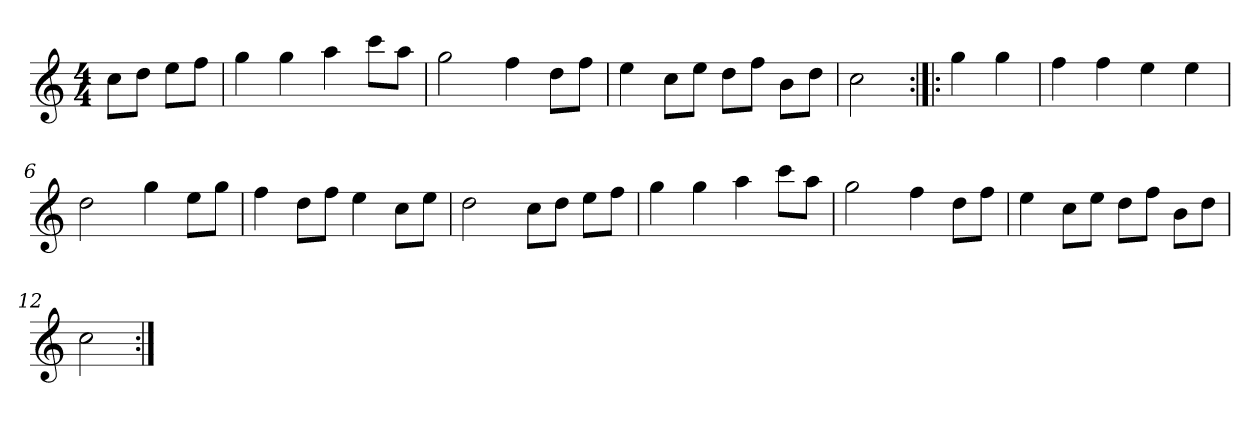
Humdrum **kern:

**kern
*part1
*staff1
*clefG2
*k[]
*C:
*M4/4
*MM120
=
8cc\L
8dd\J
8ee\L
8ff\J
=1
4gg
4gg
4aa
8ccc\L
8aa\J
=2
2gg
4ff
8dd\L
8ff\J
=3
4ee
8cc\L
8ee\J
8dd\L
8ff\J
8b\L
8dd\J
=4
2cc
=:|!|:
4gg
4gg
=5
4ff
4ff
4ee
4ee
=6
2dd
4gg
8ee\L
8gg\J
=7
4ff
8dd\L
8ff\J
4ee
8cc\L
8ee\J
=8
2dd
8cc\L
8dd\J
8ee\L
8ff\J
=9
4gg
4gg
4aa
8ccc\L
8aa\J
=10
2gg
4ff
8dd\L
8ff\J
=11
4ee
8cc\L
8ee\J
8dd\L
8ff\J
8b\L
8dd\J
=12
2cc
=:|!
*-
